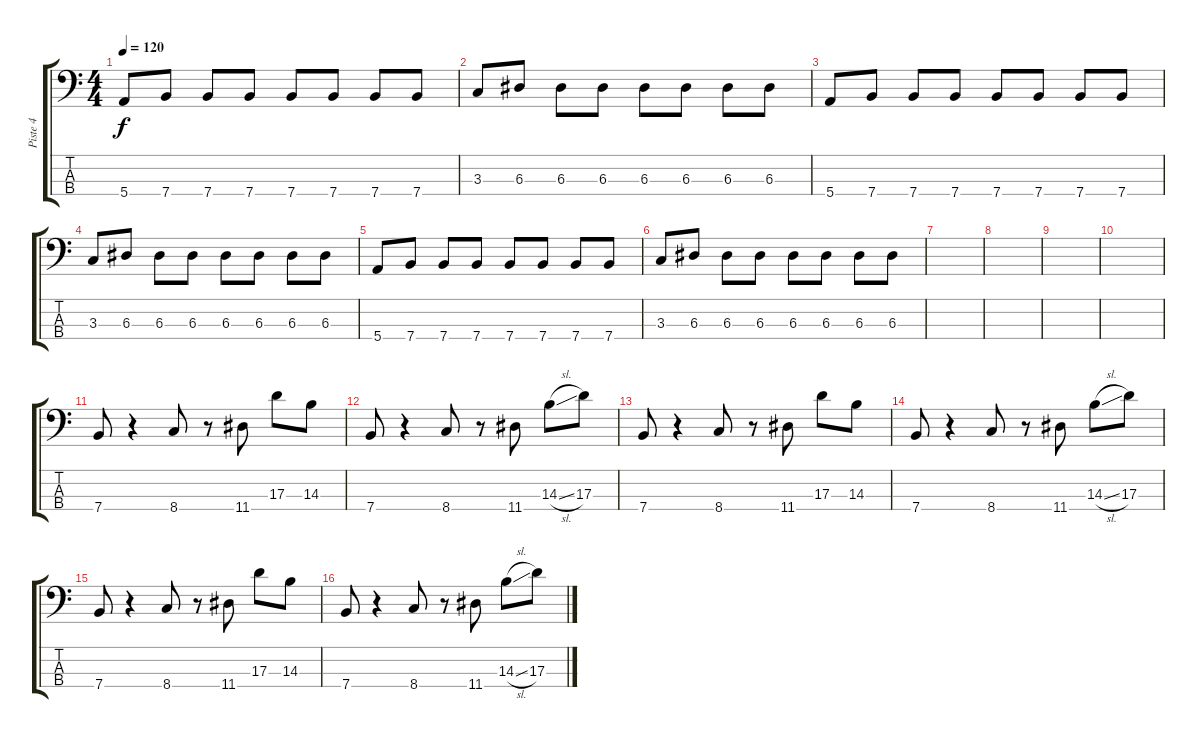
\track ("Piste 4" "Piste 4") {instrument electricbassfinger}
\staff {score tabs}
\tuning (G2 D2 A1 E1) {hide}
\ts (4 4)
\tempo 120
\clef f4
\ks c
5.4.8{dy f} 7.4.8 7.4.8 7.4.8 7.4.8 7.4.8 7.4.8 7.4.8 |
3.3.8 6.3.8 6.3.8 6.3.8 6.3.8 6.3.8 6.3.8 6.3.8 |
5.4.8 7.4.8 7.4.8 7.4.8 7.4.8 7.4.8 7.4.8 7.4.8 |
3.3.8 6.3.8 6.3.8 6.3.8 6.3.8 6.3.8 6.3.8 6.3.8 |
5.4.8 7.4.8 7.4.8 7.4.8 7.4.8 7.4.8 7.4.8 7.4.8 |
3.3.8 6.3.8 6.3.8 6.3.8 6.3.8 6.3.8 6.3.8 6.3.8 |
|
|
|
|
7.4.8 r.4 8.4.8 r.8 11.4.8 17.3.8 14.3.8 |
7.4.8 r.4 8.4.8 r.8 11.4.8 14.3{sl}.8 17.3.8 |
7.4.8 r.4 8.4.8 r.8 11.4.8 17.3.8 14.3.8 |
7.4.8 r.4 8.4.8 r.8 11.4.8 14.3{sl}.8 17.3.8 |
7.4.8 r.4 8.4.8 r.8 11.4.8 17.3.8 14.3.8 |
7.4.8 r.4 8.4.8 r.8 11.4.8 14.3{sl}.8 17.3.8
